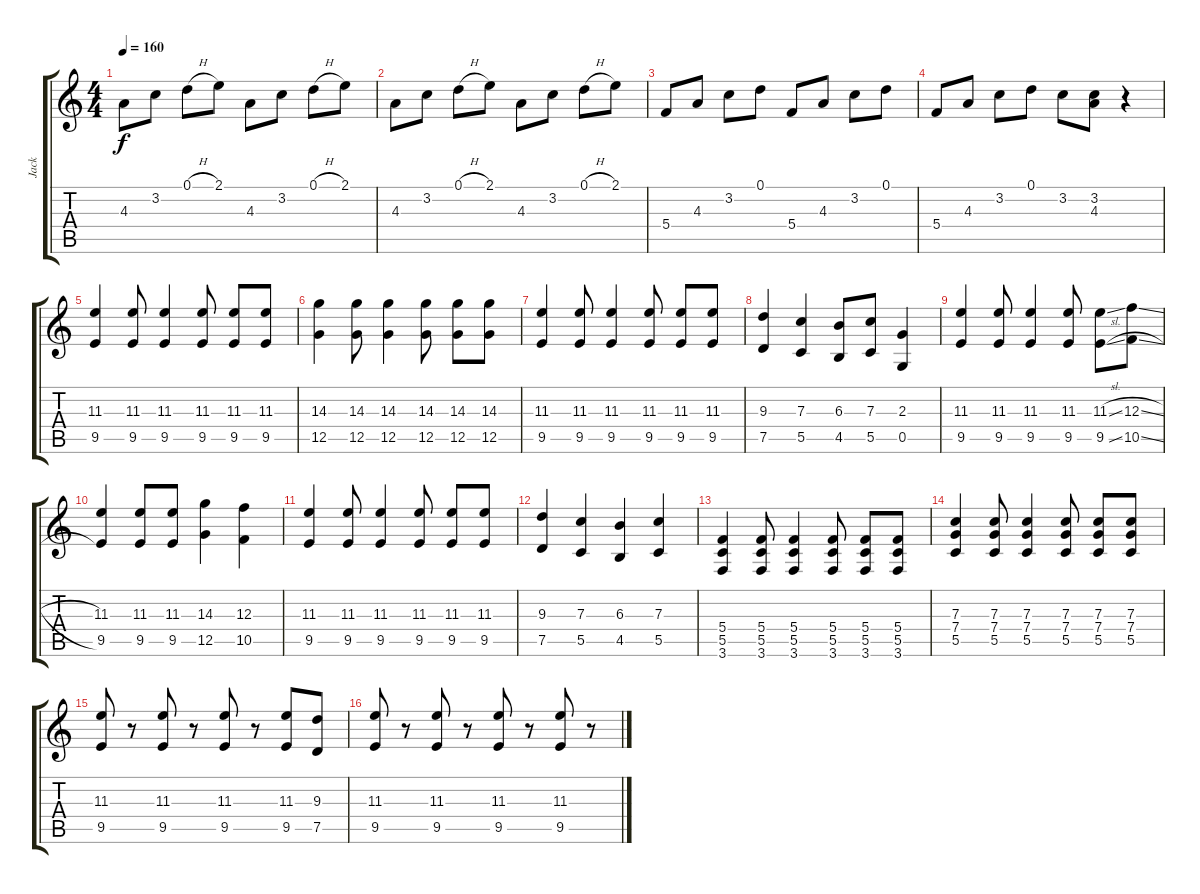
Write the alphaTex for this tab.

\track ("Jack" "Jack") {instrument electricguitarmuted}
\staff {score tabs}
\tuning (D4 A3 F3 C3 G2 D2) {hide}
\ts (4 4)
\tempo 160
\clef g2
\ks c
4.3.8{dy f instrument distortionguitar} 3.2.8 0.1{h}.8 2.1.8 4.3.8{instrument distortionguitar} 3.2.8 0.1{h}.8 2.1.8 |
4.3.8{instrument distortionguitar} 3.2.8 0.1{h}.8 2.1.8 4.3.8{instrument distortionguitar} 3.2.8 0.1{h}.8 2.1.8 |
5.4.8 4.3.8 3.2.8 0.1.8 5.4.8 4.3.8 3.2.8 0.1.8 |
5.4.8 4.3.8 3.2.8 0.1.8 3.2.8 (3.2 4.3).8 r.4 |
(11.3 9.5).4 (11.3 9.5).8 (11.3 9.5).4 (11.3 9.5).8 (11.3 9.5).8 (11.3 9.5).8 |
(14.3 12.5).4 (14.3 12.5).8 (14.3 12.5).4 (14.3 12.5).8 (14.3 12.5).8 (14.3 12.5).8 |
(11.3 9.5).4 (11.3 9.5).8 (11.3 9.5).4 (11.3 9.5).8 (11.3 9.5).8 (11.3 9.5).8 |
(9.3 7.5).4 (7.3 5.5).4 (6.3 4.5).8 (7.3 5.5).8 (2.3 0.5).4 |
(11.3 9.5).4 (11.3 9.5).8 (11.3 9.5).4 (11.3 9.5).8 (11.3{sl} 9.5{sl}).8 (12.3{sl} 10.5{sl}).8 |
(11.3 9.5).4 (11.3 9.5).8 (11.3 9.5).8 (14.3 12.5).4 (12.3 10.5).4 |
(11.3 9.5).4 (11.3 9.5).8 (11.3 9.5).4 (11.3 9.5).8 (11.3 9.5).8 (11.3 9.5).8 |
(9.3 7.5).4 (7.3 5.5).4 (6.3 4.5).4 (7.3 5.5).4 |
(5.4 5.5 3.6).4 (5.4 5.5 3.6).8 (5.4 5.5 3.6).4 (5.4 5.5 3.6).8 (5.4 5.5 3.6).8 (5.4 5.5 3.6).8 |
(7.3 7.4 5.5).4 (7.3 7.4 5.5).8 (7.3 7.4 5.5).4 (7.3 7.4 5.5).8 (7.3 7.4 5.5).8 (7.3 7.4 5.5).8 |
(11.3 9.5).8 r.8 (11.3 9.5).8 r.8 (11.3 9.5).8 r.8 (11.3 9.5).8 (9.3 7.5).8 |
(11.3 9.5).8 r.8 (11.3 9.5).8 r.8 (11.3 9.5).8 r.8 (11.3 9.5).8 r.8
